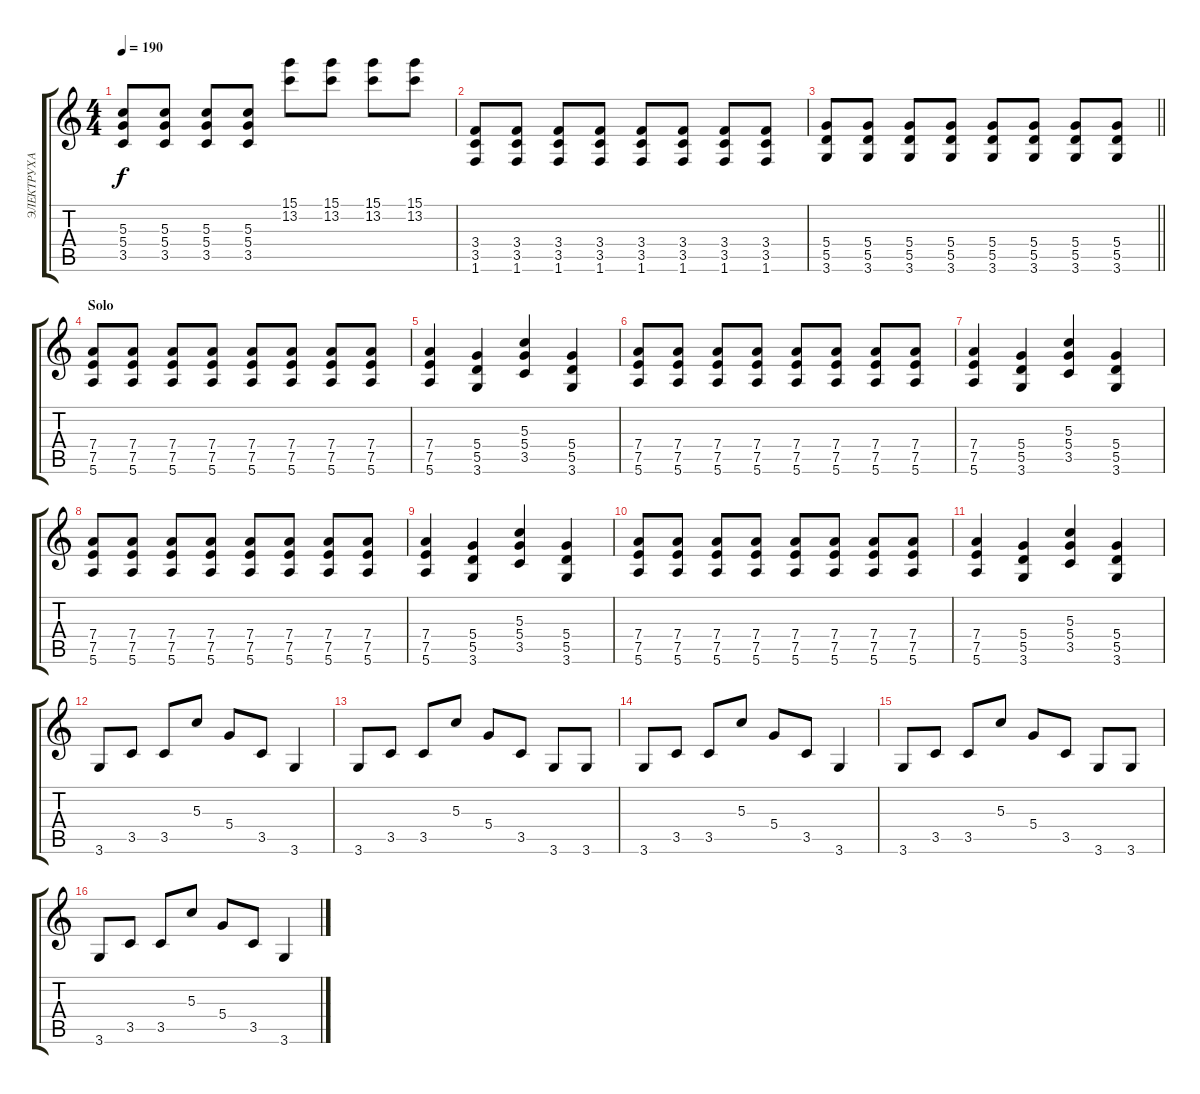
\track ("ЭЛЕКТРУХА" "ЭЛЕКТРУХА") {instrument distortionguitar}
\staff {score tabs}
\tuning (E4 B3 G3 D3 A2 E2) {hide}
\ts (4 4)
\tempo 190
\clef g2
\ks c
(5.3 5.4 3.5).8{dy f} (5.3 5.4 3.5).8 (5.3 5.4 3.5).8 (5.3 5.4 3.5).8 (15.1 13.2).8 (15.1 13.2).8 (15.1 13.2).8 (15.1 13.2).8 |
(3.4 3.5 1.6).8 (3.4 3.5 1.6).8 (3.4 3.5 1.6).8 (3.4 3.5 1.6).8 (3.4 3.5 1.6).8 (3.4 3.5 1.6).8 (3.4 3.5 1.6).8 (3.4 3.5 1.6).8 |
\barLineRight lightlight
(5.4 5.5 3.6).8 (5.4 5.5 3.6).8 (5.4 5.5 3.6).8 (5.4 5.5 3.6).8 (5.4 5.5 3.6).8 (5.4 5.5 3.6).8 (5.4 5.5 3.6).8 (5.4 5.5 3.6).8 |
\section ("" "Solo")
(7.4 7.5 5.6).8 (7.4 7.5 5.6).8 (7.4 7.5 5.6).8 (7.4 7.5 5.6).8 (7.4 7.5 5.6).8 (7.4 7.5 5.6).8 (7.4 7.5 5.6).8 (7.4 7.5 5.6).8 |
(7.4 7.5 5.6).4 (5.4 5.5 3.6).4 (5.3 5.4 3.5).4 (5.4 5.5 3.6).4 |
(7.4 7.5 5.6).8 (7.4 7.5 5.6).8 (7.4 7.5 5.6).8 (7.4 7.5 5.6).8 (7.4 7.5 5.6).8 (7.4 7.5 5.6).8 (7.4 7.5 5.6).8 (7.4 7.5 5.6).8 |
(7.4 7.5 5.6).4 (5.4 5.5 3.6).4 (5.3 5.4 3.5).4 (5.4 5.5 3.6).4 |
(7.4 7.5 5.6).8 (7.4 7.5 5.6).8 (7.4 7.5 5.6).8 (7.4 7.5 5.6).8 (7.4 7.5 5.6).8 (7.4 7.5 5.6).8 (7.4 7.5 5.6).8 (7.4 7.5 5.6).8 |
(7.4 7.5 5.6).4 (5.4 5.5 3.6).4 (5.3 5.4 3.5).4 (5.4 5.5 3.6).4 |
(7.4 7.5 5.6).8 (7.4 7.5 5.6).8 (7.4 7.5 5.6).8 (7.4 7.5 5.6).8 (7.4 7.5 5.6).8 (7.4 7.5 5.6).8 (7.4 7.5 5.6).8 (7.4 7.5 5.6).8 |
(7.4 7.5 5.6).4 (5.4 5.5 3.6).4 (5.3 5.4 3.5).4 (5.4 5.5 3.6).4 |
3.6.8 3.5.8 3.5.8 5.3.8 5.4.8 3.5.8 3.6.4 |
3.6.8 3.5.8 3.5.8 5.3.8 5.4.8 3.5.8 3.6.8 3.6.8 |
3.6.8 3.5.8 3.5.8 5.3.8 5.4.8 3.5.8 3.6.4 |
3.6.8 3.5.8 3.5.8 5.3.8 5.4.8 3.5.8 3.6.8 3.6.8 |
3.6.8 3.5.8 3.5.8 5.3.8 5.4.8 3.5.8 3.6.4
